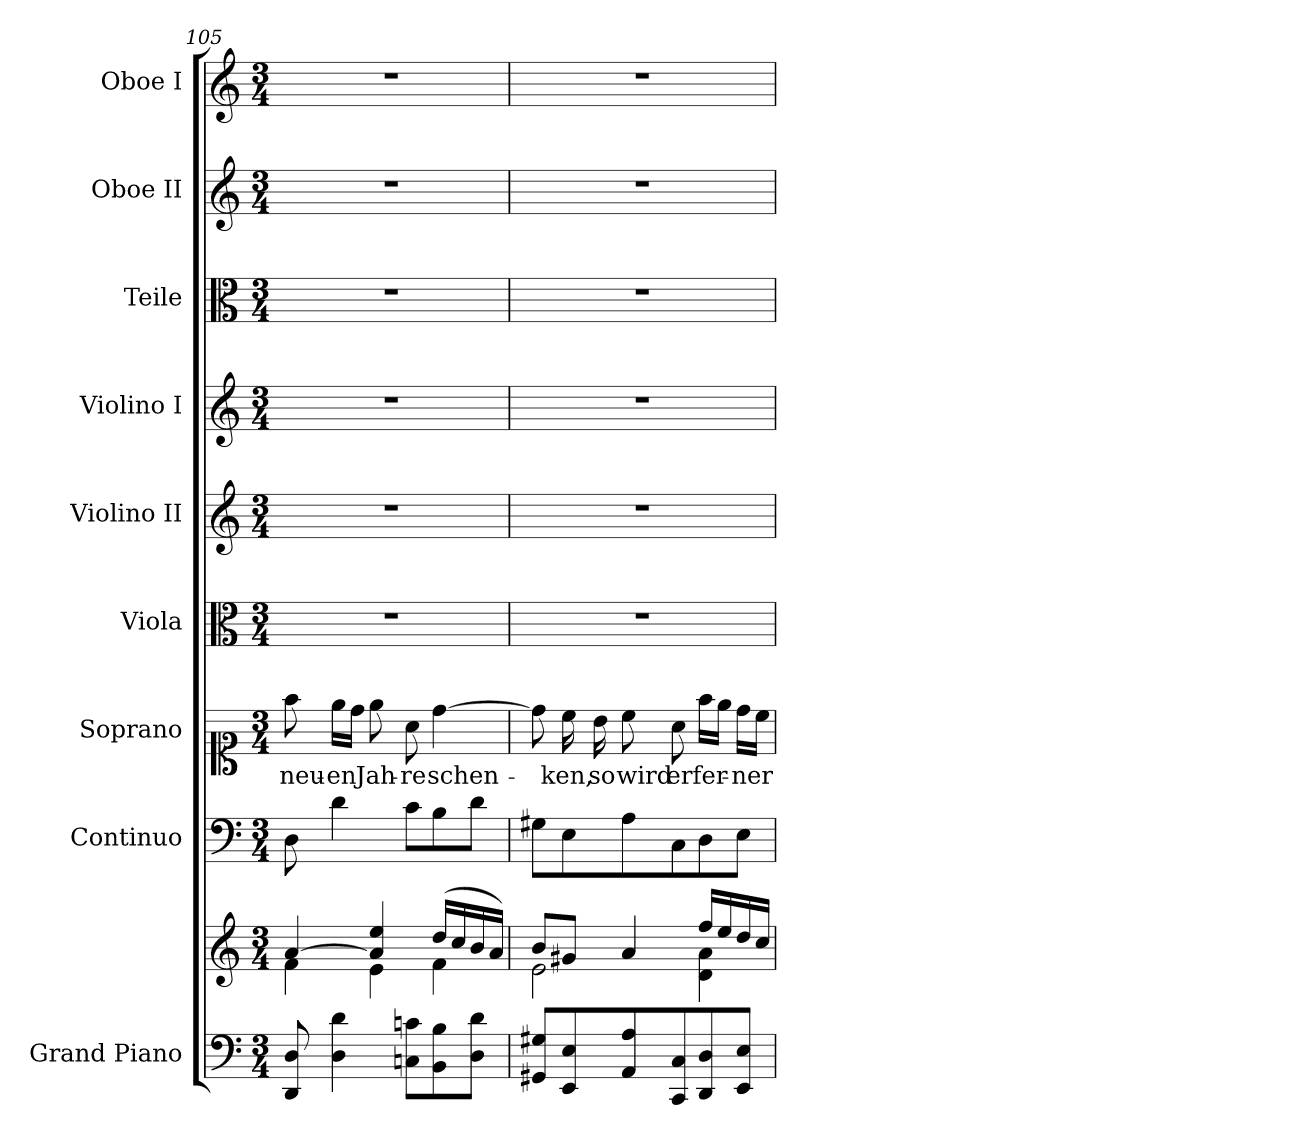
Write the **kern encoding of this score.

**kern	**kern	**kern	**kern	**text	**kern	**kern	**kern	**kern	**kern	**kern
*part9	*part9	*part8	*part7	*part7	*part6	*part5	*part4	*part3	*part2	*part1
*staff10	*staff9	*staff8	*staff7	*staff7	*staff6	*staff5	*staff4	*staff3	*staff2	*staff1
*I"Grand Piano	*	*I"Continuo	*I"Soprano	*	*I"Viola	*I"Violino II	*I"Violino I	*I"Teile	*I"Oboe II	*I"Oboe I
*I'Pno	*	*	*	*	*	*	*	*	*I'Ob	*I'Ob
*clefF4	*clefG2	*clefF4	*clefC1	*	*clefC3	*clefG2	*clefG2	*clefC3	*clefG2	*clefG2
*k[]	*k[]	*k[]	*k[]	*	*k[]	*k[]	*k[]	*k[]	*k[]	*k[]
*M3/4	*M3/4	*M3/4	*M3/4	*	*M3/4	*M3/4	*M3/4	*M3/4	*M3/4	*M3/4
=105	=105	=105	=105	=105	=105	=105	=105	=105	=105	=105
*	*^	*	*	*	*	*	*	*	*	*
!	!	!	!	!	!LO:LY:b	!	!	!	!	!	!
8DD/ 8D/	[4a/	4f\	8D\	8ff\	neu-	2.r	2.r	2.r	2.r	2.r	2.r
!	!	!	!	!	!LO:LY:b	!	!	!	!	!	!
4D\ 4d\	.	.	4d\	16ee\LL	-en	.	.	.	.	.	.
.	.	.	.	16dd\JJ	.	.	.	.	.	.	.
!	!	!	!	!	!LO:LY:b	!	!	!	!	!	!
.	4a/] 4ee/	4e\	.	8ee\	Jah-	.	.	.	.	.	.
!	!	!	!	!	!LO:LY:b	!	!	!	!	!	!
8Cn\ 8cn\L	.	.	8c\L	8a\	-re	.	.	.	.	.	.
!	!	!	!	!	!LO:LY:b	!	!	!	!	!	!
8BB\ 8B\	(16dd/LL	4f\	8B\	[4dd\	schen-	.	.	.	.	.	.
.	16cc/	.	.	.	.	.	.	.	.	.	.
8D\ 8d\J	16b/	.	8d\J	.	.	.	.	.	.	.	.
.	16a/JJ)	.	.	.	.	.	.	.	.	.	.
!!LO:PB:g=z
=106	=106	=106	=106	=106	=106	=106	=106	=106	=106	=106	=106
8GG#X/ 8G#X/L	8b/L	2e\	8G#X\L	8dd\]	.	2.r	2.r	2.r	2.r	2.r	2.r
!	!	!	!	!	!LO:LY:b	!	!	!	!	!	!
8EE/ 8E/	8g#X/J	.	8E\	16cc\	-ken,	.	.	.	.	.	.
!	!	!	!	!	!LO:LY:b	!	!	!	!	!	!
.	.	.	.	16b\	so	.	.	.	.	.	.
!	!	!	!	!	!LO:LY:b	!	!	!	!	!	!
8AA/ 8A/	4a/	.	8A\	8cc\	wird	.	.	.	.	.	.
!	!	!	!	!	!LO:LY:b	!	!	!	!	!	!
8CC/ 8C/	.	.	8C\	8a\	er	.	.	.	.	.	.
!	!	!	!	!	!LO:LY:b	!	!	!	!	!	!
8DD/ 8D/	16ff/LL	4d\ 4a\	8D\	16ff\LL	fer-	.	.	.	.	.	.
.	16ee/	.	.	16ee\JJ	.	.	.	.	.	.	.
!	!	!	!	!	!LO:LY:b	!	!	!	!	!	!
8EE/ 8E/J	16dd/	.	8E\J	16dd\LL	-ner	.	.	.	.	.	.
.	16cc/JJ	.	.	16cc\JJ	.	.	.	.	.	.	.
*	*v	*v	*	*	*	*	*	*	*	*	*
=	=	=	=	=	=	=	=	=	=	=
*-	*-	*-	*-	*-	*-	*-	*-	*-	*-	*-
